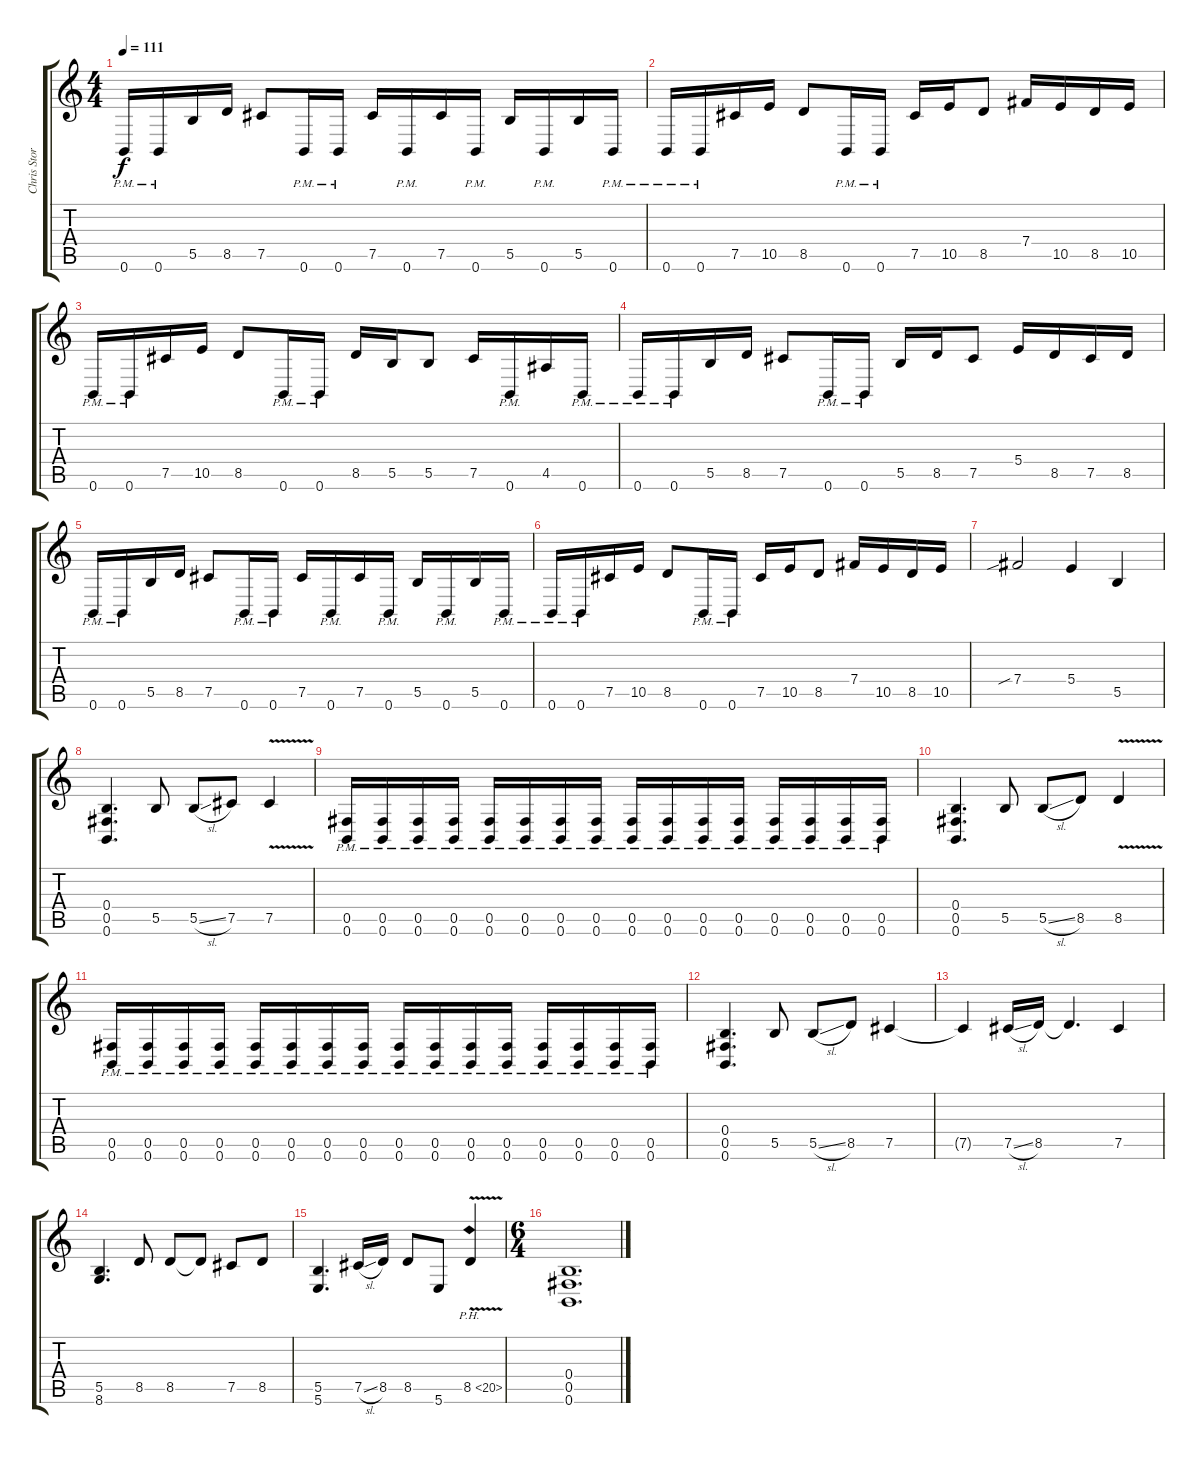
\track ("Chris Storey (Guitar)" "Chris Stor") {instrument distortionguitar}
\staff {score tabs}
\tuning (Db4 Ab3 E3 B2 Gb2 B1) {hide}
\ts (4 4)
\tempo 111
\clef g2
\ks c
0.6{pm}.16{dy f} 0.6{pm}.16 5.5.16 8.5.16 7.5.8 0.6{pm}.16 0.6{pm}.16 7.5.16 0.6{pm}.16 7.5.16 0.6{pm}.16 5.5.16 0.6{pm}.16 5.5.16 0.6{pm}.16 |
0.6{pm}.16 0.6{pm}.16 7.5.16 10.5.16 8.5.8 0.6{pm}.16 0.6{pm}.16 7.5.16 10.5.16 8.5.8 7.4.16 10.5.16 8.5.16 10.5.16 |
0.6{pm}.16 0.6{pm}.16 7.5.16 10.5.16 8.5.8 0.6{pm}.16 0.6{pm}.16 8.5.16 5.5.16 5.5.8 7.5.16 0.6{pm}.16 4.5.16 0.6{pm}.16 |
0.6{pm}.16 0.6{pm}.16 5.5.16 8.5.16 7.5.8 0.6{pm}.16 0.6{pm}.16 5.5.16 8.5.16 7.5.8 5.4.16 8.5.16 7.5.16 8.5.16 |
0.6{pm}.16 0.6{pm}.16 5.5.16 8.5.16 7.5.8 0.6{pm}.16 0.6{pm}.16 7.5.16 0.6{pm}.16 7.5.16 0.6{pm}.16 5.5.16 0.6{pm}.16 5.5.16 0.6{pm}.16 |
0.6{pm}.16 0.6{pm}.16 7.5.16 10.5.16 8.5.8 0.6{pm}.16 0.6{pm}.16 7.5.16 10.5.16 8.5.8 7.4.16 10.5.16 8.5.16 10.5.16 |
7.4{sib}.2 5.4.4 5.5.4 |
(0.4 0.5 0.6).4{d} 5.5.8 5.5{sl}.8 7.5.8 7.5{v}.4 |
(0.5{pm} 0.6{pm}).16 (0.5{pm} 0.6{pm}).16 (0.5{pm} 0.6{pm}).16 (0.5{pm} 0.6{pm}).16 (0.5{pm} 0.6{pm}).16 (0.5{pm} 0.6{pm}).16 (0.5{pm} 0.6{pm}).16 (0.5{pm} 0.6{pm}).16 (0.5{pm} 0.6{pm}).16 (0.5{pm} 0.6{pm}).16 (0.5{pm} 0.6{pm}).16 (0.5{pm} 0.6{pm}).16 (0.5{pm} 0.6{pm}).16 (0.5{pm} 0.6{pm}).16 (0.5{pm} 0.6{pm}).16 (0.5{pm} 0.6{pm}).16 |
(0.4 0.5 0.6).4{d} 5.5.8 5.5{sl}.8 8.5.8 8.5{v}.4 |
(0.5{pm} 0.6{pm}).16 (0.5{pm} 0.6{pm}).16 (0.5{pm} 0.6{pm}).16 (0.5{pm} 0.6{pm}).16 (0.5{pm} 0.6{pm}).16 (0.5{pm} 0.6{pm}).16 (0.5{pm} 0.6{pm}).16 (0.5{pm} 0.6{pm}).16 (0.5{pm} 0.6{pm}).16 (0.5{pm} 0.6{pm}).16 (0.5{pm} 0.6{pm}).16 (0.5{pm} 0.6{pm}).16 (0.5{pm} 0.6{pm}).16 (0.5{pm} 0.6{pm}).16 (0.5{pm} 0.6{pm}).16 (0.5{pm} 0.6{pm}).16 |
(0.4 0.5 0.6).4{d} 5.5.8 5.5{sl}.8 8.5.8 7.5.4 |
7.5{t}.4 7.5{sl}.16 8.5.16 8.5{t}.4{d} 7.5.4 |
(5.5 8.6).4{d} 8.5.8 8.5.8 8.5{t}.8 7.5.8 8.5.8 |
(5.5 5.6).4{d} 7.5{sl}.16 8.5.16 8.5.8 5.6.8 8.5{ph 12 v}.4 |
\ts (6 4)
(0.4 0.5 0.6).1{d}
